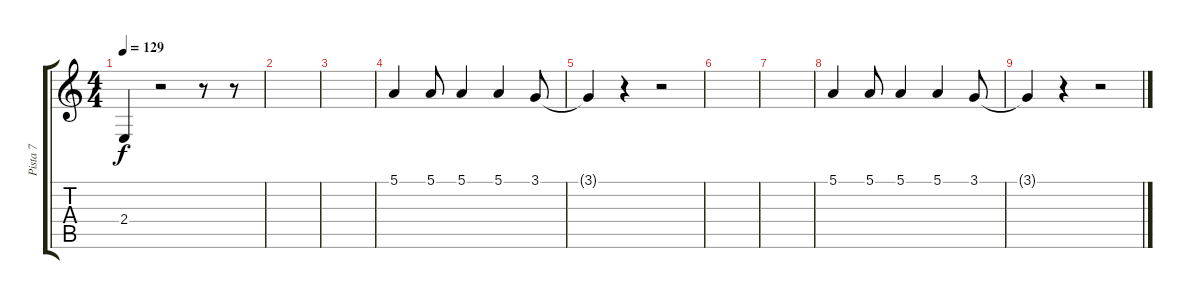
\track ("Pista 7" "Pista 7") {instrument lead6voice}
\staff {score tabs}
\tuning (E4 B3 G3 D3 A2 E2) {hide}
\ts (4 4)
\tempo 129
\clef g2
\ks c
2.4{t}.4{dy f} r.2 r.8 r.8 |
|
|
5.1.4 5.1.8 5.1.4 5.1.4 3.1.8 |
3.1{t}.4 r.4 r.2 |
|
|
5.1.4 5.1.8 5.1.4 5.1.4 3.1.8 |
3.1{t}.4 r.4 r.2
